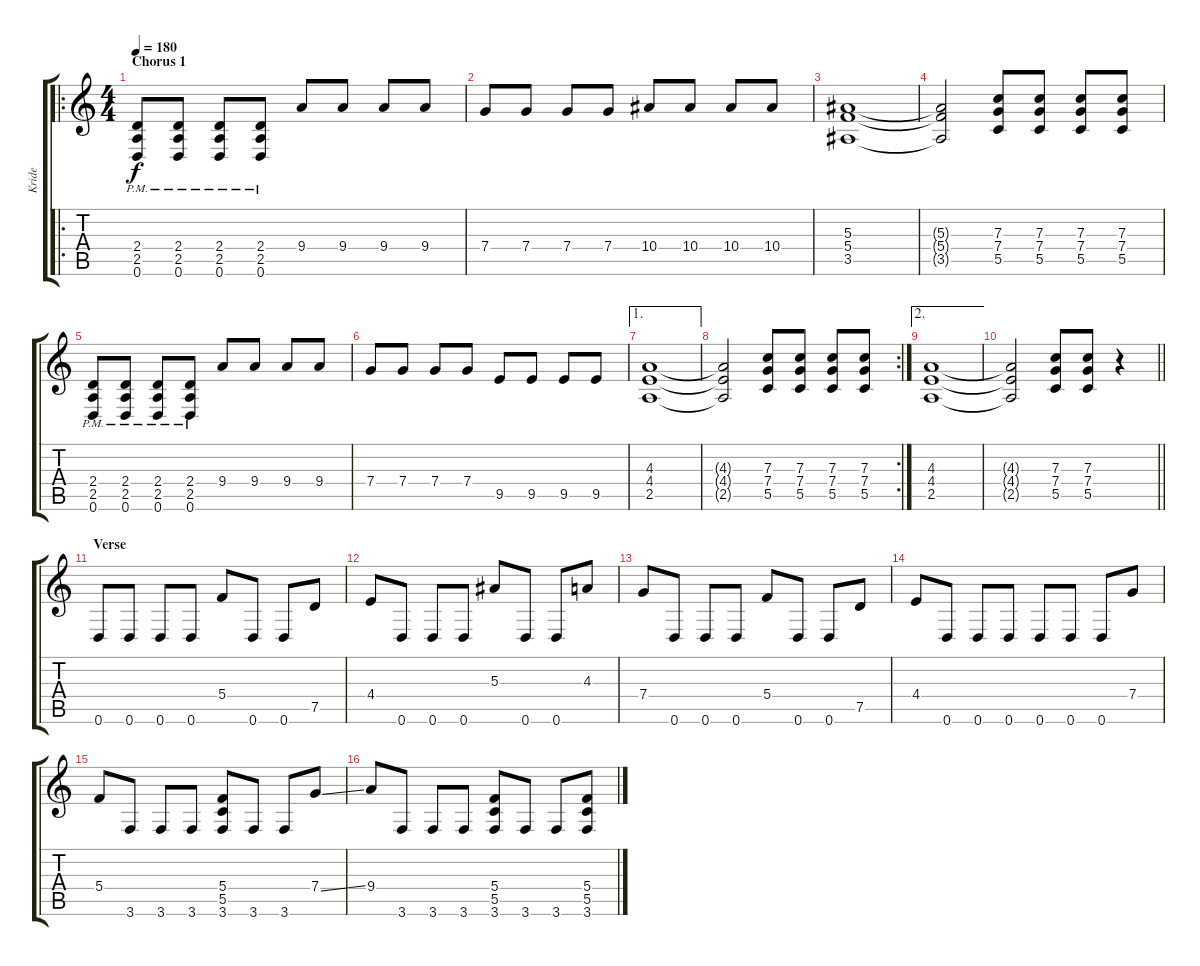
\track ("Kride" "Kride") {instrument distortionguitar}
\staff {score tabs}
\tuning (D4 A3 F3 C3 G2 D2) {hide}
\ro
\ts (4 4)
\section ("" "Chorus 1")
\tempo 180
\clef g2
\ks c
(2.4{pm} 2.5{pm} 0.6{pm}).8{dy f} (2.4{pm} 2.5{pm} 0.6{pm}).8 (2.4{pm} 2.5{pm} 0.6{pm}).8 (2.4{pm} 2.5{pm} 0.6{pm}).8 9.4.8 9.4.8 9.4.8 9.4.8 |
7.4.8 7.4.8 7.4.8 7.4.8 10.4.8 10.4.8 10.4.8 10.4.8 |
(5.3 5.4 3.5).1 |
(5.3{t} 5.4{t} 3.5{t}).2 (7.3 7.4 5.5).8 (7.3 7.4 5.5).8 (7.3 7.4 5.5).8 (7.3 7.4 5.5).8 |
(2.4{pm} 2.5{pm} 0.6{pm}).8 (2.4{pm} 2.5{pm} 0.6{pm}).8 (2.4{pm} 2.5{pm} 0.6{pm}).8 (2.4{pm} 2.5{pm} 0.6{pm}).8 9.4.8 9.4.8 9.4.8 9.4.8 |
7.4.8 7.4.8 7.4.8 7.4.8 9.5.8 9.5.8 9.5.8 9.5.8 |
\ae 1
(4.3 4.4 2.5).1 |
\rc 2
(4.3{t} 4.4{t} 2.5{t}).2 (7.3 7.4 5.5).8 (7.3 7.4 5.5).8 (7.3 7.4 5.5).8 (7.3 7.4 5.5).8 |
\ae 2
(4.3 4.4 2.5).1 |
\barLineRight lightlight
(4.3{t} 4.4{t} 2.5{t}).2 (7.3 7.4 5.5).8 (7.3 7.4 5.5).8 r.4 |
\section ("" "Verse")
0.6.8 0.6.8 0.6.8 0.6.8 5.4.8 0.6.8 0.6.8 7.5.8 |
4.4.8 0.6.8 0.6.8 0.6.8 5.3.8 0.6.8 0.6.8 4.3.8 |
7.4.8 0.6.8 0.6.8 0.6.8 5.4.8 0.6.8 0.6.8 7.5.8 |
4.4.8 0.6.8 0.6.8 0.6.8 0.6.8 0.6.8 0.6.8 7.4.8 |
5.4.8 3.6.8 3.6.8 3.6.8 (5.4 5.5 3.6).8 3.6.8 3.6.8 7.4{ss}.8 |
9.4.8 3.6.8 3.6.8 3.6.8 (5.4 5.5 3.6).8 3.6.8 3.6.8 (5.4 5.5 3.6).8
